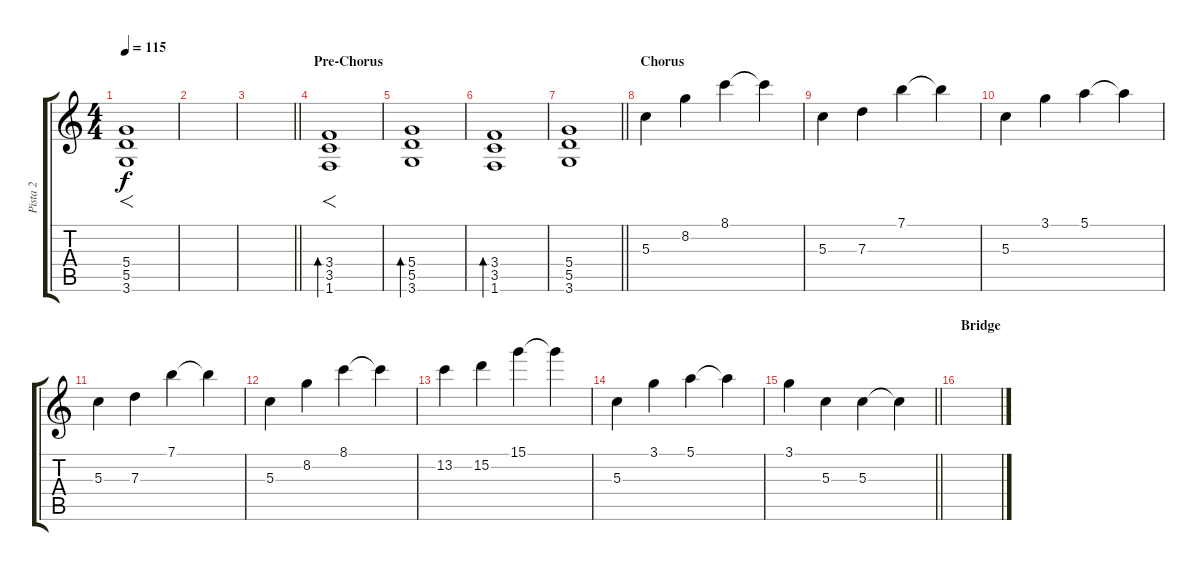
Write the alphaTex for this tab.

\track ("Pista 2" "Pista 2") {instrument electricguitarjazz}
\staff {score tabs}
\tuning (E4 B3 G3 D3 A2 E2) {hide}
\ts (4 4)
\tempo 115
\clef g2
\ks c
(5.4 5.5 3.6).1{f dy f} |
|
\barLineRight lightlight
|
\section ("" "Pre-Chorus")
(3.4 3.5 1.6).1{f bd 480 instrument distortionguitar} |
(5.4 5.5 3.6).1{bd 480} |
(3.4 3.5 1.6).1{bd 480} |
\barLineRight lightlight
(5.4 5.5 3.6).1 |
\section ("" "Chorus")
5.3.4 8.2.4 8.1.4 8.1{t}.4 |
5.3.4 7.3.4 7.1.4 7.1{t}.4 |
5.3.4 3.1.4 5.1.4 5.1{t}.4 |
5.3.4 7.3.4 7.1.4 7.1{t}.4 |
5.3.4 8.2.4 8.1.4 8.1{t}.4 |
13.2.4 15.2.4 15.1.4 15.1{t}.4 |
5.3.4 3.1.4 5.1.4 5.1{t}.4 |
\barLineRight lightlight
3.1.4 5.3.4 5.3.4 5.3{t}.4 |
\section ("" "Bridge")
